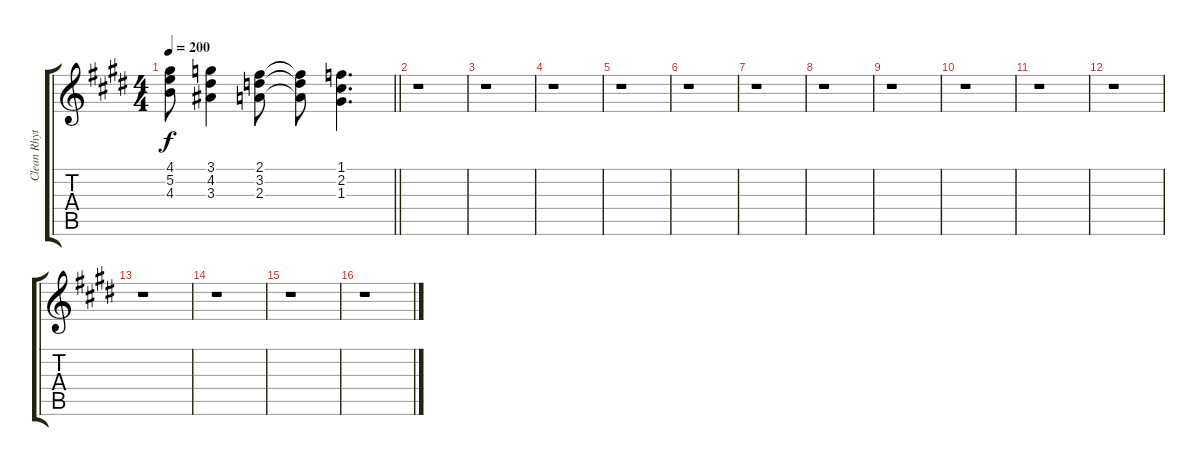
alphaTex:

\track ("Clean Rhythm Guitar - Steve Vai" "Clean Rhyt") {instrument electricguitarclean}
\staff {score tabs}
\tuning (E4 B3 G3 D3 A2 E2) {hide}
\ts (4 4)
\tempo 200
\clef g2
\barLineRight lightlight
\ks c#minor
(4.1 5.2 4.3).8{dy f} (3.1 4.2 3.3).4 (2.1 3.2 2.3).8 (2.1{t} 3.2{t} 2.3{t}).8 (1.1 2.2 1.3).4{d} |
\ks e
r.1 |
\ks c#minor
r.1 |
\ks e
r.1 |
\ks c#minor
r.1 |
\ks e
r.1 |
\ks c#minor
r.1 |
\ks e
r.1 |
\ks c#minor
r.1 |
\ks e
r.1 |
\ks c#minor
r.1 |
\ks e
r.1 |
\ks c#minor
r.1 |
\ks e
r.1 |
\ks c#minor
r.1 |
\ks e
r.1
